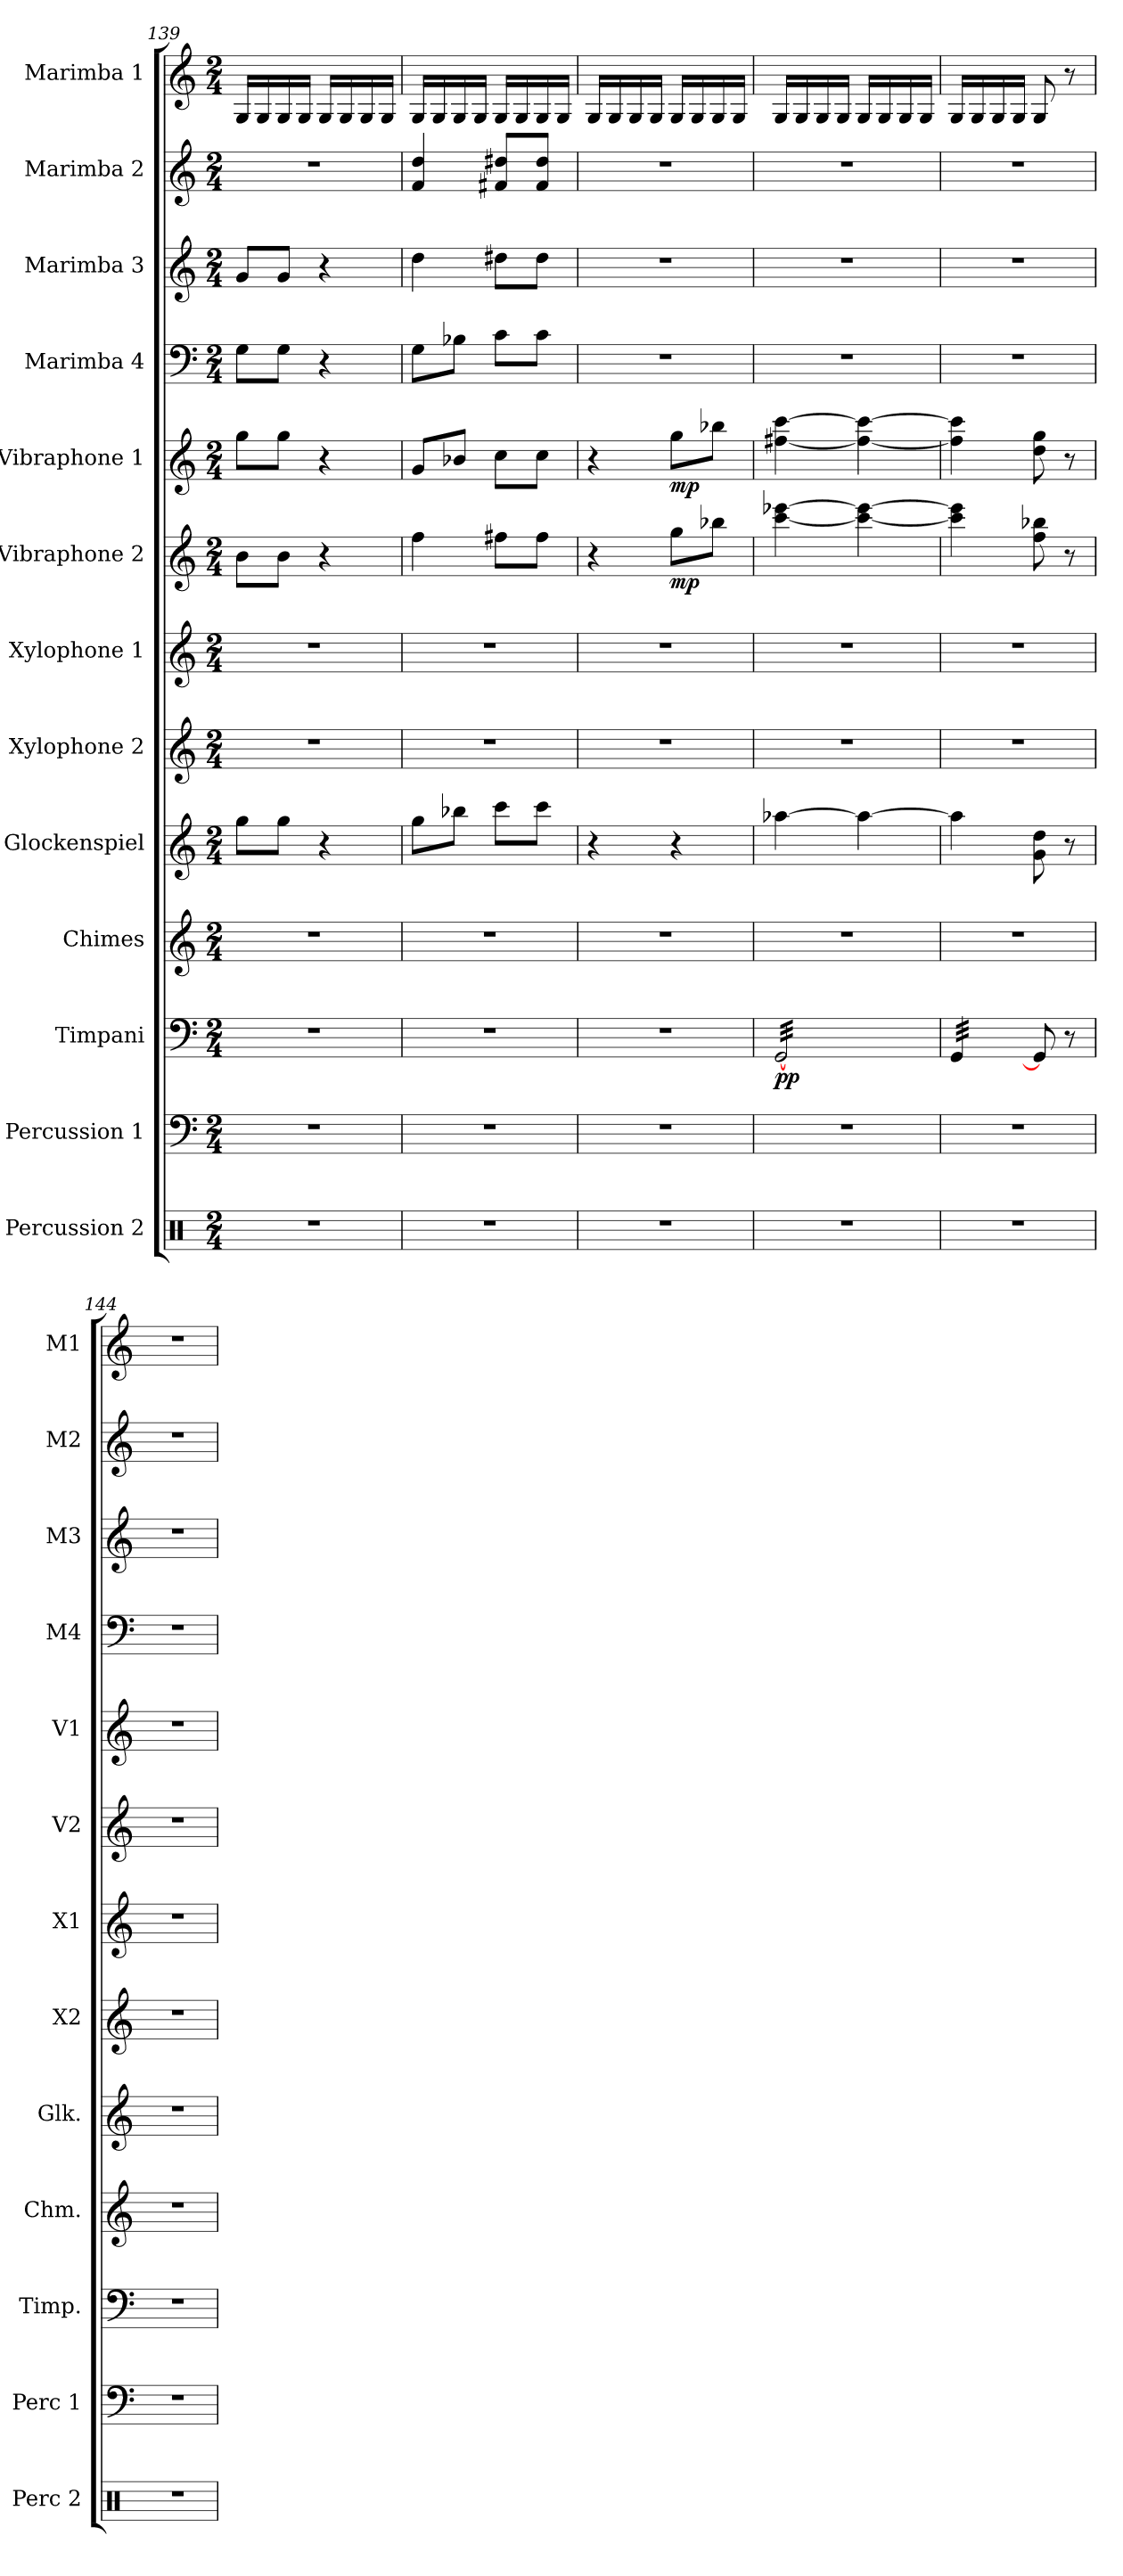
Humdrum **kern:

**kern	**kern	**kern	**dynam	**kern	**kern	**kern	**kern	**kern	**dynam	**kern	**dynam	**kern	**kern	**kern	**kern
*part13	*part12	*part11	*part11	*part10	*part9	*part8	*part7	*part6	*part6	*part5	*part5	*part4	*part3	*part2	*part1
*staff13	*staff12	*staff11	*staff11	*staff10	*staff9	*staff8	*staff7	*staff6	*staff6	*staff5	*staff5	*staff4	*staff3	*staff2	*staff1
*I"Percussion 2	*I"Percussion 1	*I"Timpani	*	*I"Chimes	*I"Glockenspiel	*I"Xylophone 2	*I"Xylophone 1	*I"Vibraphone 2	*	*I"Vibraphone 1	*	*I"Marimba 4	*I"Marimba 3	*I"Marimba 2	*I"Marimba 1
*I'Perc 2	*I'Perc 1	*I'Timp.	*	*I'Chm.	*I'Glk.	*I'X2	*I'X1	*I'V2	*	*I'V1	*	*I'M4	*I'M3	*I'M2	*I'M1
*clefX	*clefF4	*clefF4	*	*clefG2	*clefG2	*clefG2	*clefG2	*clefG2	*	*clefG2	*	*clefF4	*clefG2	*clefG2	*clefG2
*	*	*	*	*	*ITrd-14c-24	*ITrd-7c-12	*ITrd-7c-12	*	*	*	*	*	*	*	*
*k[]	*k[]	*k[]	*	*k[]	*k[]	*k[]	*k[]	*k[]	*	*k[]	*	*k[]	*k[]	*k[]	*k[]
*M2/4	*M2/4	*M2/4	*	*M2/4	*M2/4	*M2/4	*M2/4	*M2/4	*	*M2/4	*	*M2/4	*M2/4	*M2/4	*M2/4
=139	=139	=139	=139	=139	=139	=139	=139	=139	=139	=139	=139	=139	=139	=139	=139
2r	2r	2r	.	2r	8gggg\L	2r	2r	8b\L	.	8gg\L	.	8G\L	8g/L	2r	16G/LL
.	.	.	.	.	.	.	.	.	.	.	.	.	.	.	16G/
.	.	.	.	.	8gggg\J	.	.	8b\J	.	8gg\J	.	8G\J	8g/J	.	16G/
.	.	.	.	.	.	.	.	.	.	.	.	.	.	.	16G/JJ
.	.	.	.	.	4r	.	.	4r	.	4r	.	4r	4r	.	16G/LL
.	.	.	.	.	.	.	.	.	.	.	.	.	.	.	16G/
.	.	.	.	.	.	.	.	.	.	.	.	.	.	.	16G/
.	.	.	.	.	.	.	.	.	.	.	.	.	.	.	16G/JJ
=140	=140	=140	=140	=140	=140	=140	=140	=140	=140	=140	=140	=140	=140	=140	=140
2r	2r	2r	.	2r	8gggg\L	2r	2r	4ff\	.	8g/L	.	8G\L	4dd\	4f/ 4dd/	16G/LL
.	.	.	.	.	.	.	.	.	.	.	.	.	.	.	16G/
.	.	.	.	.	8bbbb-X\J	.	.	.	.	8b-X/J	.	8B-X\J	.	.	16G/
.	.	.	.	.	.	.	.	.	.	.	.	.	.	.	16G/JJ
.	.	.	.	.	8ccccc\L	.	.	8ff#X\L	.	8cc\L	.	8c\L	8dd#X\L	8f#X/ 8dd#X/L	16G/LL
.	.	.	.	.	.	.	.	.	.	.	.	.	.	.	16G/
.	.	.	.	.	8ccccc\J	.	.	8ff#\J	.	8cc\J	.	8c\J	8dd#\J	8f#/ 8dd#/J	16G/
.	.	.	.	.	.	.	.	.	.	.	.	.	.	.	16G/JJ
=141	=141	=141	=141	=141	=141	=141	=141	=141	=141	=141	=141	=141	=141	=141	=141
2r	2r	2r	.	2r	4r	2r	2r	4r	.	4r	.	2r	2r	2r	16G/LL
.	.	.	.	.	.	.	.	.	.	.	.	.	.	.	16G/
.	.	.	.	.	.	.	.	.	.	.	.	.	.	.	16G/
.	.	.	.	.	.	.	.	.	.	.	.	.	.	.	16G/JJ
!	!	!	!	!	!	!	!	!	!LO:DY:b	!	!LO:DY:b	!	!	!	!
.	.	.	.	.	4r	.	.	8gg\L	mp	8gg\L	mp	.	.	.	16G/LL
.	.	.	.	.	.	.	.	.	.	.	.	.	.	.	16G/
.	.	.	.	.	.	.	.	8bb-X\J	.	8bb-X\J	.	.	.	.	16G/
.	.	.	.	.	.	.	.	.	.	.	.	.	.	.	16G/JJ
=142	=142	=142	=142	=142	=142	=142	=142	=142	=142	=142	=142	=142	=142	=142	=142
!	!	!	!LO:DY:b	!	!	!	!	!	!	!	!	!	!	!	!
*	*	*tremolo	*	*	*	*	*	*	*	*	*	*	*	*	*
2r	2r	[32GG/LLL	pp	2r	[4aaaa-X\	2r	2r	[4ccc\ [4eee-X\	.	[4ff#X\ [4ccc\	.	2r	2r	2r	16G/LL
.	.	32GG/	.	.	.	.	.	.	.	.	.	.	.	.	.
.	.	32GG/	.	.	.	.	.	.	.	.	.	.	.	.	16G/
.	.	32GG/	.	.	.	.	.	.	.	.	.	.	.	.	.
.	.	32GG/	.	.	.	.	.	.	.	.	.	.	.	.	16G/
.	.	32GG/	.	.	.	.	.	.	.	.	.	.	.	.	.
.	.	32GG/	.	.	.	.	.	.	.	.	.	.	.	.	16G/JJ
.	.	32GG/	.	.	.	.	.	.	.	.	.	.	.	.	.
.	.	32GG/	.	.	4aaaa-\_	.	.	4ccc\_ 4eee-\_	.	4ff#\_ 4ccc\_	.	.	.	.	16G/LL
.	.	32GG/	.	.	.	.	.	.	.	.	.	.	.	.	.
.	.	32GG/	.	.	.	.	.	.	.	.	.	.	.	.	16G/
.	.	32GG/	.	.	.	.	.	.	.	.	.	.	.	.	.
.	.	32GG/	.	.	.	.	.	.	.	.	.	.	.	.	16G/
.	.	32GG/	.	.	.	.	.	.	.	.	.	.	.	.	.
.	.	32GG/	.	.	.	.	.	.	.	.	.	.	.	.	16G/JJ
.	.	32GG/JJJ	.	.	.	.	.	.	.	.	.	.	.	.	.
=143	=143	=143	=143	=143	=143	=143	=143	=143	=143	=143	=143	=143	=143	=143	=143
2r	2r	32GG/LLL	.	2r	4aaaa-\]	2r	2r	4ccc\] 4eee-\]	.	4ff#\] 4ccc\]	.	2r	2r	2r	16G/LL
.	.	32GG/	.	.	.	.	.	.	.	.	.	.	.	.	.
.	.	32GG/	.	.	.	.	.	.	.	.	.	.	.	.	16G/
.	.	32GG/	.	.	.	.	.	.	.	.	.	.	.	.	.
.	.	32GG/	.	.	.	.	.	.	.	.	.	.	.	.	16G/
.	.	32GG/	.	.	.	.	.	.	.	.	.	.	.	.	.
.	.	32GG/	.	.	.	.	.	.	.	.	.	.	.	.	16G/JJ
.	.	32GG/JJJ	.	.	.	.	.	.	.	.	.	.	.	.	.
*	*	*Xtremolo	*	*	*	*	*	*	*	*	*	*	*	*	*
.	.	8GG/]	.	.	8ggg\ 8dddd\	.	.	8ff\ 8bb-X\	.	8dd\ 8gg\	.	.	.	.	8G/
.	.	8r	.	.	8r	.	.	8r	.	8r	.	.	.	.	8r
=144	=144	=144	=144	=144	=144	=144	=144	=144	=144	=144	=144	=144	=144	=144	=144
2r	2r	2r	.	2r	2r	2r	2r	2r	.	2r	.	2r	2r	2r	2r
=	=	=	=	=	=	=	=	=	=	=	=	=	=	=	=
*-	*-	*-	*-	*-	*-	*-	*-	*-	*-	*-	*-	*-	*-	*-	*-
